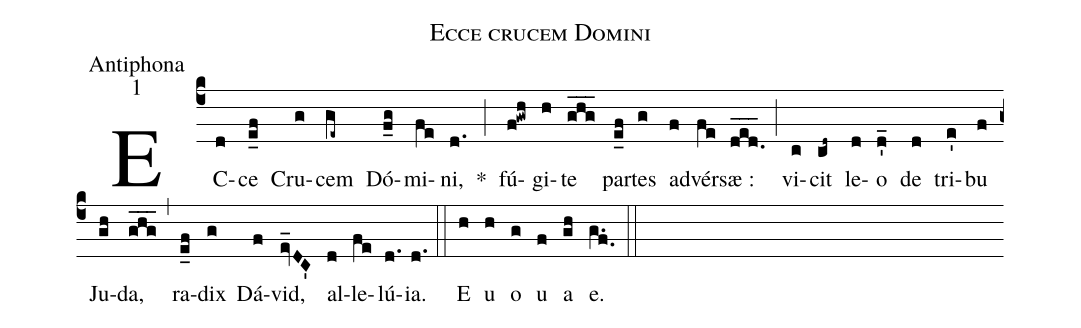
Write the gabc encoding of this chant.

name:Ecce crucem Domini;
office-part:Antiphona;
mode:1;
%%
(c4) EC(d)ce(e_f) Cru(g)cem(ge~) Dó(f_g)mi(fe)ni,(d.) *(;) fú(f!gwh)gi(h)te(ghg___) par(e_f)tes(g) ad(f)vér(fe)sæ :(ded.___) (;) vi(c)cit(cd~) le(d)o(d'_) de(d) tri(e')bu(f) Ju(gh)da,(ghg___) (,) ra(e_f)dix(g) Dá(f)vid,(ev_DC') al(d)le(fe)lú(d.)ia.(d.) (::) E(h) u(h) o(g) u(f) a(gh) e.(g.f.) (::)
